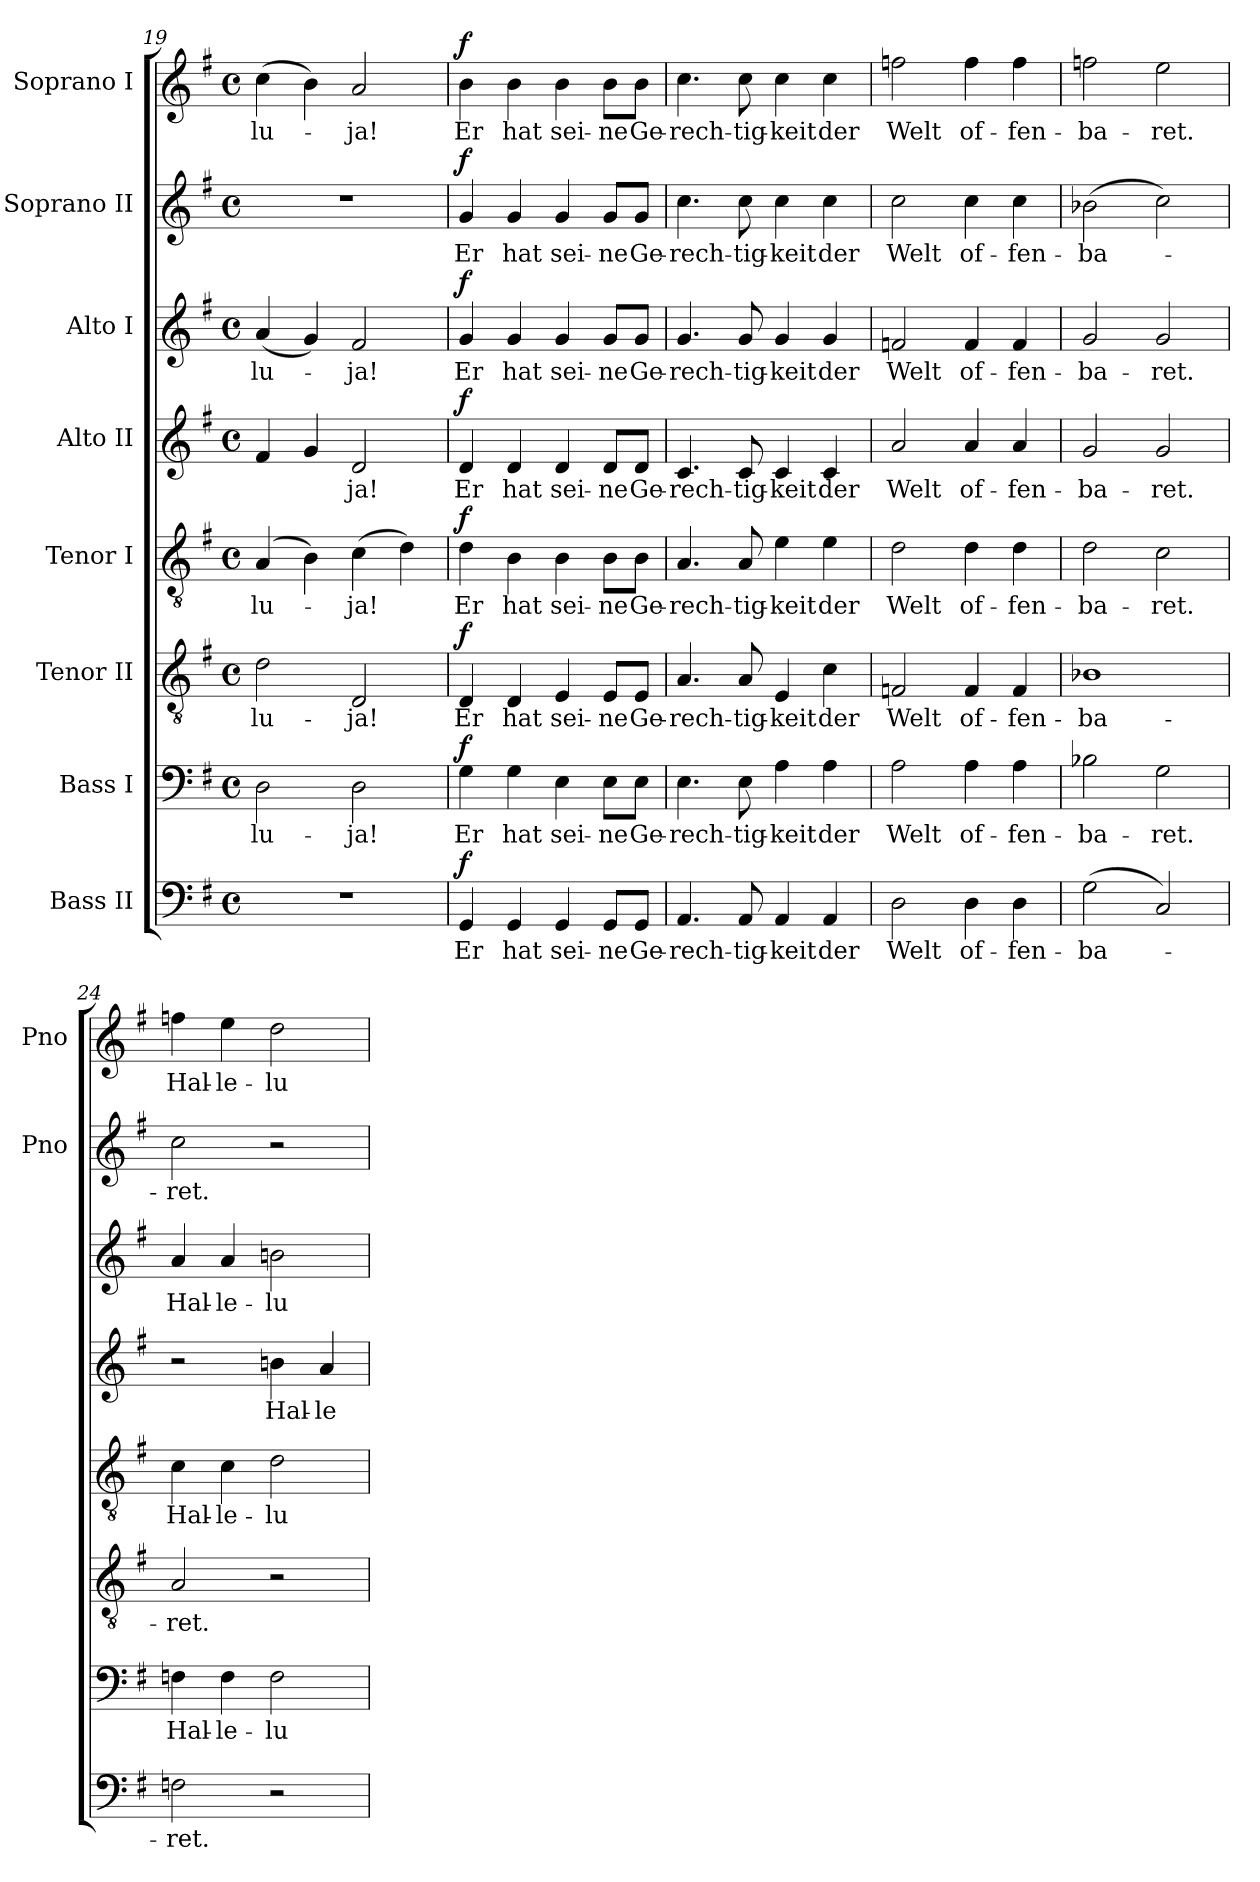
**kern	**text	**dynam	**kern	**text	**dynam	**kern	**text	**dynam	**kern	**text	**dynam	**kern	**text	**dynam	**kern	**text	**dynam	**kern	**text	**dynam	**kern	**text	**dynam
*part8	*part8	*part8	*part7	*part7	*part7	*part6	*part6	*part6	*part5	*part5	*part5	*part4	*part4	*part4	*part3	*part3	*part3	*part2	*part2	*part2	*part1	*part1	*part1
*staff8	*staff8	*staff8	*staff7	*staff7	*staff7	*staff6	*staff6	*staff6	*staff5	*staff5	*staff5	*staff4	*staff4	*staff4	*staff3	*staff3	*staff3	*staff2	*staff2	*staff2	*staff1	*staff1	*staff1
*I"Bass II	*	*	*I"Bass I	*	*	*I"Tenor II	*	*	*I"Tenor I	*	*	*I"Alto II	*	*	*I"Alto I	*	*	*I"Soprano II	*	*	*I"Soprano I	*	*
*	*	*	*	*	*	*	*	*	*	*	*	*	*	*	*	*	*	*I'Pno	*	*	*I'Pno	*	*
*clefF4	*	*	*clefF4	*	*	*clefGv2	*	*	*clefGv2	*	*	*clefG2	*	*	*clefG2	*	*	*clefG2	*	*	*clefG2	*	*
*k[f#]	*	*	*k[f#]	*	*	*k[f#]	*	*	*k[f#]	*	*	*k[f#]	*	*	*k[f#]	*	*	*k[f#]	*	*	*k[f#]	*	*
*G:	*	*	*G:	*	*	*G:	*	*	*G:	*	*	*G:	*	*	*G:	*	*	*G:	*	*	*G:	*	*
*M4/4	*	*	*M4/4	*	*	*M4/4	*	*	*M4/4	*	*	*M4/4	*	*	*M4/4	*	*	*M4/4	*	*	*M4/4	*	*
*met(c)	*	*	*met(c)	*	*	*met(c)	*	*	*met(c)	*	*	*met(c)	*	*	*met(c)	*	*	*met(c)	*	*	*met(c)	*	*
=19	=19	=19	=19	=19	=19	=19	=19	=19	=19	=19	=19	=19	=19	=19	=19	=19	=19	=19	=19	=19	=19	=19	=19
1r	.	.	2D\	-lu-	.	2d\	-lu-	.	(4A/	-lu-	.	4f#/	.	.	(4a/	-lu-	.	1r	.	.	(4cc\	-lu-	.
.	.	.	.	.	.	.	.	.	4B\)	.	.	4g/	.	.	4g/)	.	.	.	.	.	4b\)	.	.
.	.	.	2D\	-ja!	.	2D/	-ja!	.	(4c\	-ja!	.	2d/	-ja!	.	2f#/	-ja!	.	.	.	.	2a/	-ja!	.
.	.	.	.	.	.	.	.	.	4d\)	.	.	.	.	.	.	.	.	.	.	.	.	.	.
=20	=20	=20	=20	=20	=20	=20	=20	=20	=20	=20	=20	=20	=20	=20	=20	=20	=20	=20	=20	=20	=20	=20	=20
!	!	!LO:DY:a	!	!	!LO:DY:a	!	!	!LO:DY:a	!	!	!LO:DY:a	!	!	!LO:DY:a	!	!	!LO:DY:a	!	!	!LO:DY:a	!	!	!LO:DY:a
4GG/	Er	f	4G\	Er	f	4D/	Er	f	4d\	Er	f	4d/	Er	f	4g/	Er	f	4g/	Er	f	4b\	Er	f
4GG/	hat	.	4G\	hat	.	4D/	hat	.	4B\	hat	.	4d/	hat	.	4g/	hat	.	4g/	hat	.	4b\	hat	.
4GG/	sei-	.	4E\	sei-	.	4E/	sei-	.	4B\	sei-	.	4d/	sei-	.	4g/	sei-	.	4g/	sei-	.	4b\	sei-	.
8GG/L	-ne	.	8E\L	-ne	.	8E/L	-ne	.	8B\L	-ne	.	8d/L	-ne	.	8g/L	-ne	.	8g/L	-ne	.	8b\L	-ne	.
8GG/J	Ge-	.	8E\J	Ge-	.	8E/J	Ge-	.	8B\J	Ge-	.	8d/J	Ge-	.	8g/J	Ge-	.	8g/J	Ge-	.	8b\J	Ge-	.
!!LO:PB:g=z
=21	=21	=21	=21	=21	=21	=21	=21	=21	=21	=21	=21	=21	=21	=21	=21	=21	=21	=21	=21	=21	=21	=21	=21
4.AA/	-­rech-	.	4.E\	-­rech-	.	4.A/	-­rech-	.	4.A/	-­rech-	.	4.c/	-­rech-	.	4.g/	-­rech-	.	4.cc\	-­rech-	.	4.cc\	-­rech-	.
8AA/	-tig-	.	8E\	-tig-	.	8A/	-tig-	.	8A/	-tig-	.	8c/	-tig-	.	8g/	-tig-	.	8cc\	-tig-	.	8cc\	-tig-	.
4AA/	-keit	.	4A\	-keit	.	4E/	-keit	.	4e\	-keit	.	4c/	-keit	.	4g/	-keit	.	4cc\	-keit	.	4cc\	-keit	.
4AA/	der	.	4A\	der	.	4c\	der	.	4e\	der	.	4c/	der	.	4g/	der	.	4cc\	der	.	4cc\	der	.
=22	=22	=22	=22	=22	=22	=22	=22	=22	=22	=22	=22	=22	=22	=22	=22	=22	=22	=22	=22	=22	=22	=22	=22
2D\	Welt	.	2A\	Welt	.	2Fn/	Welt	.	2d\	Welt	.	2a/	Welt	.	2fn/	Welt	.	2cc\	Welt	.	2ffn\	Welt	.
4D\	of-	.	4A\	of-	.	4F/	of-	.	4d\	of-	.	4a/	of-	.	4f/	of-	.	4cc\	of-	.	4ff\	of-	.
4D\	-fen-	.	4A\	-fen-	.	4F/	-fen-	.	4d\	-fen-	.	4a/	-fen-	.	4f/	-fen-	.	4cc\	-fen-	.	4ff\	-fen-	.
=23	=23	=23	=23	=23	=23	=23	=23	=23	=23	=23	=23	=23	=23	=23	=23	=23	=23	=23	=23	=23	=23	=23	=23
(2G\	-ba-	.	2B-X\	-ba-	.	1B-X	-ba-	.	2d\	-ba-	.	2g/	-ba-	.	2g/	-ba-	.	(2b-X\	-ba-	.	2ffn\	-ba-	.
2C/)	.	.	2G\	-ret.	.	.	.	.	2c\	-ret.	.	2g/	-ret.	.	2g/	-ret.	.	2cc\)	.	.	2ee\	-ret.	.
=24	=24	=24	=24	=24	=24	=24	=24	=24	=24	=24	=24	=24	=24	=24	=24	=24	=24	=24	=24	=24	=24	=24	=24
2Fn\	-ret.	.	4Fn\	Hal-	.	2A/	-ret.	.	4c\	Hal-	.	2r	.	.	4a/	Hal-	.	2cc\	-ret.	.	4ffn\	Hal-	.
.	.	.	4F\	-le-	.	.	.	.	4c\	-le-	.	.	.	.	4a/	-le-	.	.	.	.	4ee\	-le-	.
2r	.	.	2F\	-lu-	.	2r	.	.	2d\	-lu-	.	4bn\	Hal-	.	2bn\	-lu-	.	2r	.	.	2dd\	-lu-	.
.	.	.	.	.	.	.	.	.	.	.	.	4a/	-le-	.	.	.	.	.	.	.	.	.	.
=	=	=	=	=	=	=	=	=	=	=	=	=	=	=	=	=	=	=	=	=	=	=	=
*-	*-	*-	*-	*-	*-	*-	*-	*-	*-	*-	*-	*-	*-	*-	*-	*-	*-	*-	*-	*-	*-	*-	*-
